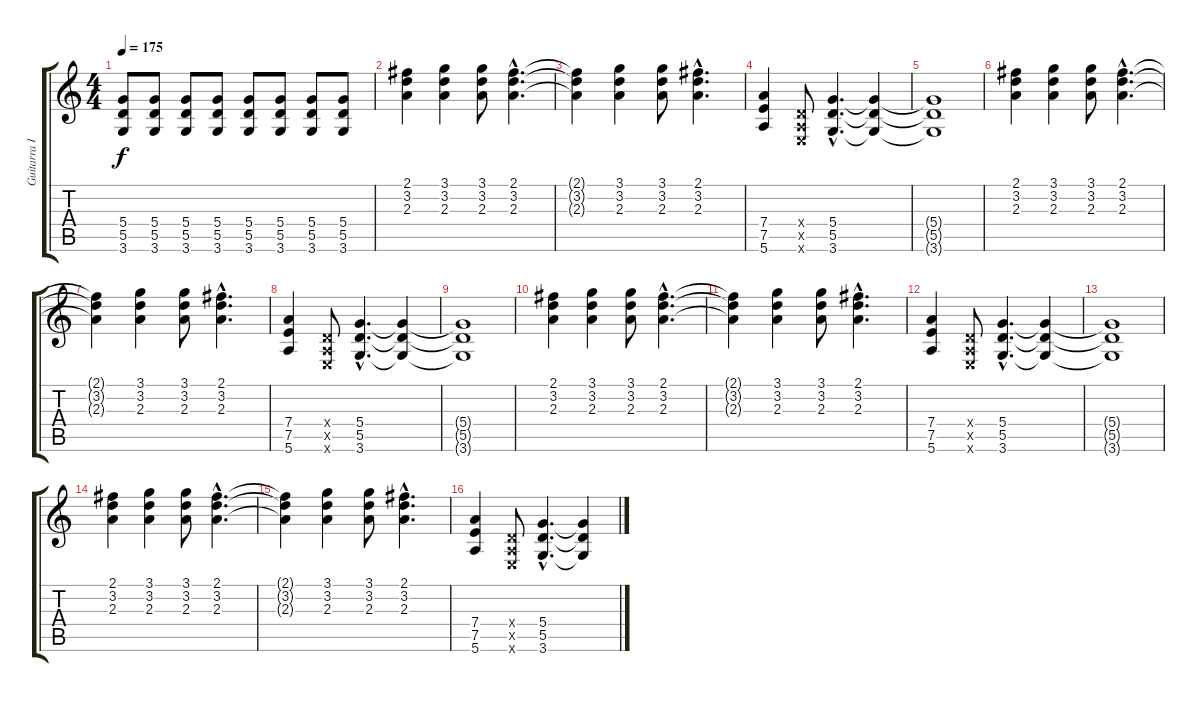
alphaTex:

\track ("Guitarra I | Renato" "Guitarra I") {instrument distortionguitar}
\staff {score tabs}
\tuning (E4 B3 G3 D3 A2 E2) {hide}
\ts (4 4)
\tempo 175
\clef g2
\ks c
(5.4 5.5 3.6).8{dy f} (5.4 5.5 3.6).8 (5.4 5.5 3.6).8 (5.4 5.5 3.6).8 (5.4 5.5 3.6).8 (5.4 5.5 3.6).8 (5.4 5.5 3.6).8 (5.4 5.5 3.6).8 |
(2.1 3.2 2.3).4{volume 13} (3.1 3.2 2.3).4 (3.1 3.2 2.3).8 (2.1{hac} 3.2{hac} 2.3{hac}).4{d} |
(2.1{t} 3.2{t} 2.3{t}).4 (3.1 3.2 2.3).4 (3.1 3.2 2.3).8 (2.1{hac} 3.2{hac} 2.3{hac}).4{d} |
(7.4 7.5 5.6).4 (0.4{x} 0.5{x} 0.6{x}).8 (5.4{hac} 5.5{hac} 3.6{hac}).4{d} (5.4{t} 5.5{t} 3.6{t}).4 |
(5.4{t} 5.5{t} 3.6{t}).1{volume 10} |
(2.1 3.2 2.3).4{volume 13} (3.1 3.2 2.3).4 (3.1 3.2 2.3).8 (2.1{hac} 3.2{hac} 2.3{hac}).4{d} |
(2.1{t} 3.2{t} 2.3{t}).4 (3.1 3.2 2.3).4 (3.1 3.2 2.3).8 (2.1{hac} 3.2{hac} 2.3{hac}).4{d} |
(7.4 7.5 5.6).4 (0.4{x} 0.5{x} 0.6{x}).8 (5.4{hac} 5.5{hac} 3.6{hac}).4{d} (5.4{t} 5.5{t} 3.6{t}).4 |
(5.4{t} 5.5{t} 3.6{t}).1{volume 10} |
(2.1 3.2 2.3).4{volume 13} (3.1 3.2 2.3).4 (3.1 3.2 2.3).8 (2.1{hac} 3.2{hac} 2.3{hac}).4{d} |
(2.1{t} 3.2{t} 2.3{t}).4 (3.1 3.2 2.3).4 (3.1 3.2 2.3).8 (2.1{hac} 3.2{hac} 2.3{hac}).4{d} |
(7.4 7.5 5.6).4 (0.4{x} 0.5{x} 0.6{x}).8 (5.4{hac} 5.5{hac} 3.6{hac}).4{d} (5.4{t} 5.5{t} 3.6{t}).4 |
(5.4{t} 5.5{t} 3.6{t}).1{volume 10} |
(2.1 3.2 2.3).4{volume 13} (3.1 3.2 2.3).4 (3.1 3.2 2.3).8 (2.1{hac} 3.2{hac} 2.3{hac}).4{d} |
(2.1{t} 3.2{t} 2.3{t}).4 (3.1 3.2 2.3).4 (3.1 3.2 2.3).8 (2.1{hac} 3.2{hac} 2.3{hac}).4{d} |
(7.4 7.5 5.6).4 (0.4{x} 0.5{x} 0.6{x}).8 (5.4{hac} 5.5{hac} 3.6{hac}).4{d} (5.4{t} 5.5{t} 3.6{t}).4
